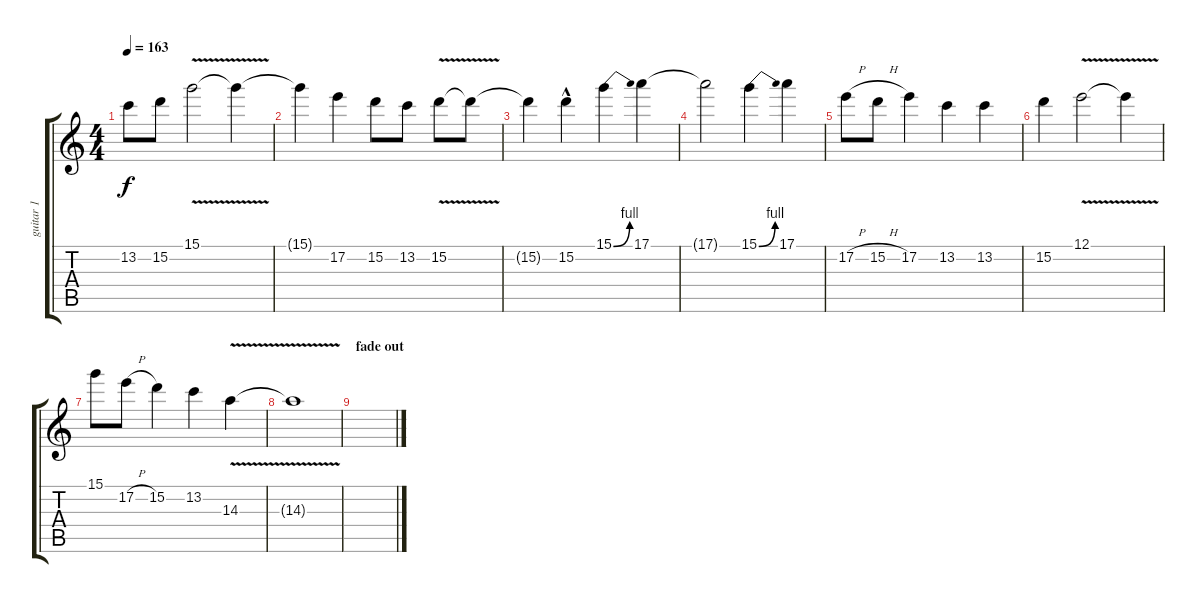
\track ("guitar 1" "guitar 1") {instrument electricguitarjazz}
\staff {score tabs}
\tuning (E4 B3 G3 D3 A2 E2) {hide}
\ts (4 4)
\tempo 163
\clef g2
\ks c
13.2.8{dy f} 15.2.8 15.1{v}.2 15.1{t}.4 |
15.1{t}.4 17.2.4 15.2.8 13.2.8 15.2{v}.8 15.2{t}.8 |
15.2{t}.4 15.2{hac}.4 15.1{be (bend 0 0 60 4)}.4 17.1.4 |
17.1{t}.2 15.1{be (bend 0 0 60 4)}.4 17.1.4 |
17.2{h}.8 15.2{h}.8 17.2.4 13.2.4 13.2.4 |
15.2.4 12.1{v}.2 12.1{t}.4 |
15.1.8 17.2{h}.8 15.2.4 13.2.4 14.3{v}.4 |
14.3{t}.1 |
\section ("" "fade out")
